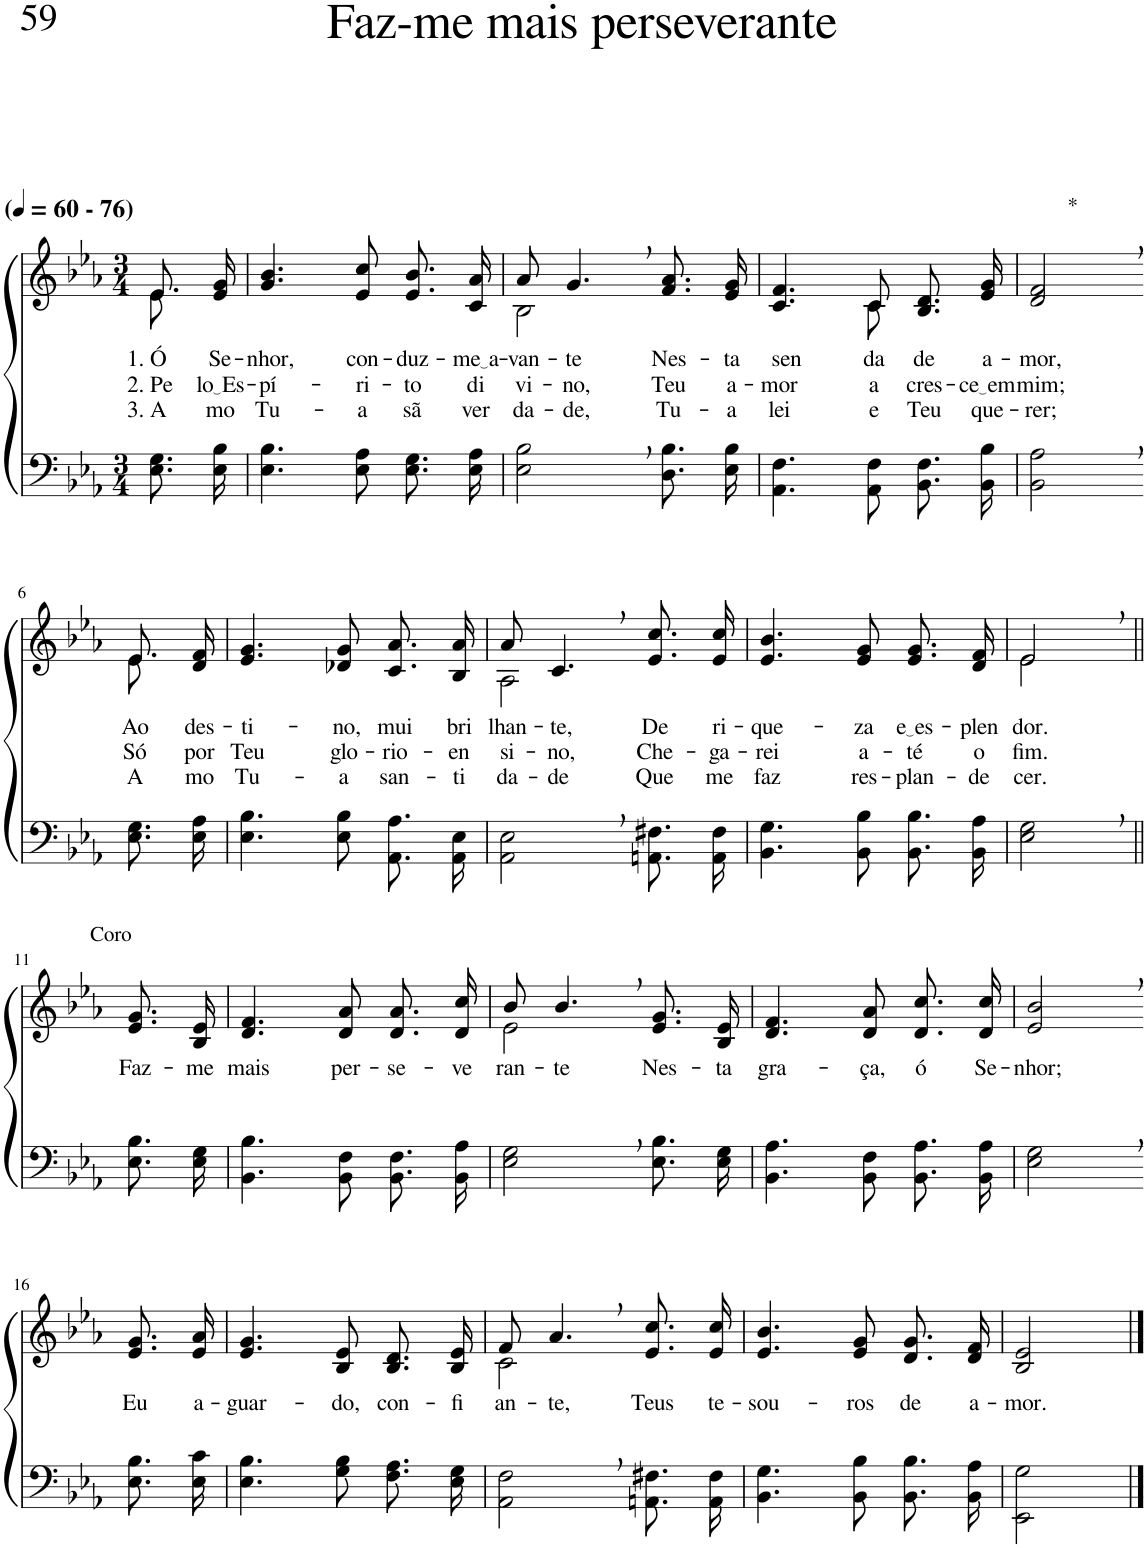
**kern	**kern	**text	**text	**text
*part2	*part1	*part1	*part1	*part1
*staff2	*staff1	*staff1	*staff1	*staff1
*I"Parte III e IV	*I"Parte I e II	*	*	*
*clefF4	*clefG2	*	*	*
*Trd-1c-2	*Trd-1c-2	*	*	*
*k[b-e-a-]	*k[b-e-a-]	*	*	*
*M3/4	*M3/4	*	*	*
*MM60	*MM60	*	*	*
=1	=1	=1	=1	=1
*	*^	*	*	*
!	!LO:TX:a:B:t=(	!	!	!	!
!	!LO:TX:a:B:t=- 76)	!	!	!	!
!	!	!	!LO:LY:b	!LO:LY:b	!LO:LY:b
8.E-\ 8.G\L	8.e-/L	8.e-\	1. Ó	2. Pe-	3. A-
!	!	!	!LO:LY:b	!LO:LY:b	!LO:LY:b
16E-\ 16B-\Jk	16e-/ 16g/Jk	16ryy	Se-	lo Es	-mo
=2	=2	=2	=2	=2	=2
!	!	!	!LO:LY:b	!LO:LY:b	!LO:LY:b
*	*v	*v	*	*	*
4.E-\ 4.B-\	4.g/ 4.b-/	-nhor,	-pí-	Tu-
!	!	!LO:LY:b	!LO:LY:b	!LO:LY:b
8E-\ 8A-\	8e-/ 8cc/	con-	-ri-	-a
!	!	!LO:LY:b	!LO:LY:b	!LO:LY:b
8.E-\ 8.G\L	8.e-/ 8.b-/L	-duz-	-to	sã
!	!	!LO:LY:b	!LO:LY:b	!LO:LY:b
16E-\ 16A-\Jk	16c/ 16a-/Jk	me a	di-	ver-
=3	=3	=3	=3	=3
!	!	!LO:LY:b	!	!
*	*^	*	*	*
!	!	!	!	!LO:LY:b	!LO:LY:b
2E-\, 2B-\,	8a-/	2B-\	.	-vi-	-da-
!	!	!	!LO:LY:b	!LO:LY:b	!LO:LY:b
.	4.g,/	.	-te	-no,	-de,
!	!	!	!LO:LY:b	!LO:LY:b	!LO:LY:b
8.D\ 8.B-\L	8.f/ 8.a-/L	4ryy	Nes-	Teu	Tu-
!	!	!	!LO:LY:b	!LO:LY:b	!LO:LY:b
16E-\ 16B-\Jk	16e-/ 16g/Jk	.	-ta	a-	-a
=4	=4	=4	=4	=4	=4
!	!	!	!LO:LY:b	!LO:LY:b	!LO:LY:b
4.AA-\ 4.F\	4.c/ 4.f/	4.ryy	sen-	-mor	lei
!	!	!	!LO:LY:b	!LO:LY:b	!LO:LY:b
8AA-\ 8F\	8c/	8c\	-da	a-	e
!	!	!	!LO:LY:b	!LO:LY:b	!LO:LY:b
8.BB-\ 8.F\L	8.B-/ 8.d/L	4ryy	de	-cres-	Teu
!	!	!	!LO:LY:b	!LO:LY:b	!LO:LY:b
16BB-\ 16B-\Jk	16e-/ 16g/Jk	.	a-	ce em	que-
*	*v	*v	*	*	*
=5	=5	=5	=5	=5
!	!LO:TX:a:t=*	!	!	!
!	!	!LO:LY:b	!LO:LY:b	!LO:LY:b
2BB-\, 2A-\,	2d/, 2f/,	-mor,	mim;	-rer;
!!LO:LB:g=z
=6-	=6-	=6-	=6-	=6-
*	*^	*	*	*
!	!	!	!LO:LY:b	!LO:LY:b	!LO:LY:b
8.E-\ 8.G\L	8.e-/L	8.e-\	Ao	Só	A-
!	!	!	!LO:LY:b	!LO:LY:b	!LO:LY:b
16E-\ 16A-\Jk	16d/ 16f/Jk	16ryy	des-	por	-mo
=7	=7	=7	=7	=7	=7
!	!	!	!LO:LY:b	!LO:LY:b	!LO:LY:b
*	*v	*v	*	*	*
4.E-\ 4.B-\	4.e-/ 4.g/	-ti-	Teu	Tu-
!	!	!LO:LY:b	!LO:LY:b	!LO:LY:b
8E-\ 8B-\	8d-X/ 8g/	-no,	glo-	-a
!	!	!LO:LY:b	!LO:LY:b	!LO:LY:b
8.AA-/ 8.A-/L	8.c/ 8.a-/L	mui	-rio-	san-
!	!	!LO:LY:b	!LO:LY:b	!LO:LY:b
16AA-/ 16E-/Jk	16B-/ 16a-/Jk	bri-	-en-	-ti-
=8	=8	=8	=8	=8
*	*^	*	*	*
!	!	!	!LO:LY:b	!LO:LY:b	!LO:LY:b
2AA-\, 2E-\,	8a-/	2A-\	-lhan-	-si-	-da-
!	!	!	!LO:LY:b	!LO:LY:b	!LO:LY:b
.	4.c,/	.	-te,	-no,	-de
!	!	!	!LO:LY:b	!LO:LY:b	!LO:LY:b
8.AAn/ 8.F#X/L	8.e-/ 8.cc/L	4ryy	De	Che-	Que
!	!	!	!LO:LY:b	!LO:LY:b	!LO:LY:b
16AA/ 16F#/Jk	16e-/ 16cc/Jk	.	ri-	-ga-	me
*	*v	*v	*	*	*
=9	=9	=9	=9	=9
!	!	!LO:LY:b	!LO:LY:b	!LO:LY:b
4.BB-\ 4.G\	4.e-/ 4.b-/	-que-	-rei	faz
!	!	!LO:LY:b	!LO:LY:b	!LO:LY:b
8BB-\ 8B-\	8e-/ 8g/	-za	a-	res-
!	!	!LO:LY:b	!LO:LY:b	!LO:LY:b
8.BB-\ 8.B-\L	8.e-/ 8.g/L	e es	-té	-plan-
!	!	!LO:LY:b	!LO:LY:b	!LO:LY:b
16BB-\ 16A-\Jk	16d/ 16f/Jk	-plen-	o	-de-
=10	=10	=10	=10	=10
*	*^	*	*	*
!	!	!	!LO:LY:b	!LO:LY:b	!LO:LY:b
2E-\, 2G\,	2e-,/	2e-\	-dor.	fim.	-cer.
!!LO:LB:g=z
=11||	=11||	=11||	=11||	=11||	=11||
!	!LO:TX:a:t=Coro	!	!	!	!
!	!	!	!LO:LY:b	!	!
*	*v	*v	*	*	*
8.E-\ 8.B-\L	8.e-/ 8.g/L	Faz-	.	.
!	!	!LO:LY:b	!	!
16E-\ 16G\Jk	16B-/ 16e-/Jk	-me	.	.
=12	=12	=12	=12	=12
!	!	!LO:LY:b	!	!
4.BB-\ 4.B-\	4.d/ 4.f/	mais	.	.
!	!	!LO:LY:b	!	!
8BB-\ 8F\	8d/ 8a-/	per-	.	.
!	!	!LO:LY:b	!	!
8.BB-\ 8.F\L	8.d/ 8.a-/L	-se-	.	.
!	!	!LO:LY:b	!	!
16BB-\ 16A-\Jk	16d/ 16cc/Jk	-ve-	.	.
=13	=13	=13	=13	=13
*	*^	*	*	*
!	!	!	!LO:LY:b	!	!
2E-\, 2G\,	8b-/	2e-\	-ran-	.	.
!	!	!	!LO:LY:b	!	!
.	4.b-,/	.	-te	.	.
!	!	!	!LO:LY:b	!	!
8.E-\ 8.B-\L	8.e-/ 8.g/L	4ryy	Nes-	.	.
!	!	!	!LO:LY:b	!	!
16E-\ 16G\Jk	16B-/ 16e-/Jk	.	-ta	.	.
*	*v	*v	*	*	*
=14	=14	=14	=14	=14
!	!	!LO:LY:b	!	!
4.BB-\ 4.A-\	4.d/ 4.f/	gra-	.	.
!	!	!LO:LY:b	!	!
8BB-\ 8F\	8d/ 8a-/	-ça,	.	.
!	!	!LO:LY:b	!	!
8.BB-\ 8.A-\L	8.d/ 8.cc/L	ó	.	.
!	!	!LO:LY:b	!	!
16BB-\ 16A-\Jk	16d/ 16cc/Jk	Se-	.	.
=15	=15	=15	=15	=15
!	!	!LO:LY:b	!	!
2E-\, 2G\,	2e-/, 2b-/,	-nhor;	.	.
!!LO:LB:g=z
=16-	=16-	=16-	=16-	=16-
!	!	!LO:LY:b	!	!
8.E-\ 8.B-\L	8.e-/ 8.g/L	Eu	.	.
!	!	!LO:LY:b	!	!
16E-\ 16c\Jk	16e-/ 16a-/Jk	a-	.	.
=17	=17	=17	=17	=17
!	!	!LO:LY:b	!	!
4.E-\ 4.B-\	4.e-/ 4.g/	-guar-	.	.
!	!	!LO:LY:b	!	!
8G\ 8B-\	8B-/ 8e-/	-do,	.	.
!	!	!LO:LY:b	!	!
8.F\ 8.A-\L	8.B-/ 8.d/L	con-	.	.
!	!	!LO:LY:b	!	!
16E-\ 16G\Jk	16B-/ 16e-/Jk	-fi-	.	.
=18	=18	=18	=18	=18
*	*^	*	*	*
!	!	!	!LO:LY:b	!	!
2AA-\, 2F\,	8f/	2c\	-an-	.	.
!	!	!	!LO:LY:b	!	!
.	4.a-,/	.	-te,	.	.
!	!	!	!LO:LY:b	!	!
8.AAn/ 8.F#X/L	8.e-/ 8.cc/L	4ryy	Teus	.	.
!	!	!	!LO:LY:b	!	!
16AA/ 16F#/Jk	16e-/ 16cc/Jk	.	te-	.	.
*	*v	*v	*	*	*
=19	=19	=19	=19	=19
!	!	!LO:LY:b	!	!
4.BB-\ 4.G\	4.e-/ 4.b-/	-sou-	.	.
!	!	!LO:LY:b	!	!
8BB-\ 8B-\	8e-/ 8g/	-ros	.	.
!	!	!LO:LY:b	!	!
8.BB-\ 8.B-\L	8.d/ 8.g/L	de	.	.
!	!	!LO:LY:b	!	!
16BB-\ 16A-\Jk	16d/ 16f/Jk	a-	.	.
=20	=20	=20	=20	=20
!	!	!LO:LY:b	!	!
2EE-\ 2G\	2B-/ 2e-/	-mor.	.	.
==	==	==	==	==
*-	*-	*-	*-	*-
